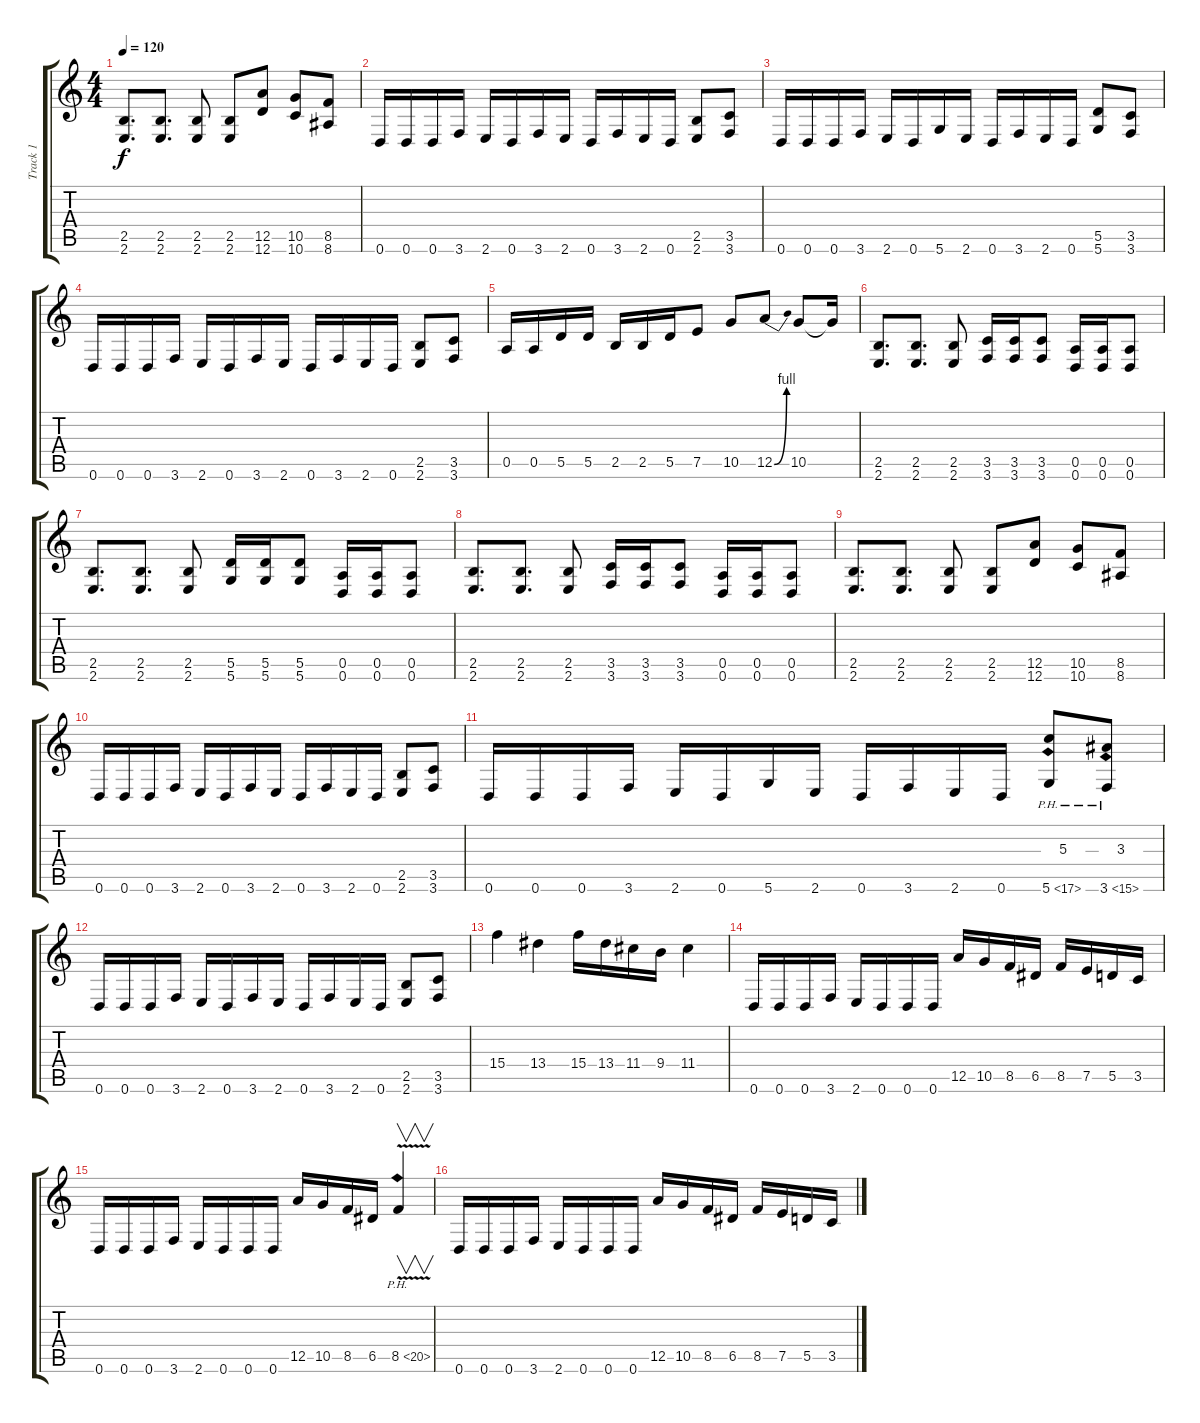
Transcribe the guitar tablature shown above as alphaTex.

\track ("Track 1" "Track 1") {instrument overdrivenguitar}
\staff {score tabs}
\tuning (E4 B3 G3 D3 A2 D2) {hide}
\ts (4 4)
\tempo 120
\clef g2
\ks c
(2.5 2.6).8{d dy f} (2.5 2.6).8{d} (2.5 2.6).8 (2.5 2.6).8 (12.5 12.6).8 (10.5 10.6).8 (8.5 8.6).8 |
0.6.16 0.6.16 0.6.16 3.6.16 2.6.16 0.6.16 3.6.16 2.6.16 0.6.16 3.6.16 2.6.16 0.6.16 (2.5 2.6).8 (3.5 3.6).8 |
0.6.16 0.6.16 0.6.16 3.6.16 2.6.16 0.6.16 5.6.16 2.6.16 0.6.16 3.6.16 2.6.16 0.6.16 (5.5 5.6).8 (3.5 3.6).8 |
0.6.16 0.6.16 0.6.16 3.6.16 2.6.16 0.6.16 3.6.16 2.6.16 0.6.16 3.6.16 2.6.16 0.6.16 (2.5 2.6).8 (3.5 3.6).8 |
0.5.16 0.5.16 5.5.16 5.5.16 2.5.16 2.5.16 5.5.16 7.5.8 10.5.8 12.5{be (bend 0 0 60 4)}.8 10.5.8 10.5{t}.16 |
(2.5 2.6).8{d} (2.5 2.6).8{d} (2.5 2.6).8 (3.5 3.6).16 (3.5 3.6).16 (3.5 3.6).8 (0.5 0.6).16 (0.5 0.6).16 (0.5 0.6).8 |
(2.5 2.6).8{d} (2.5 2.6).8{d} (2.5 2.6).8 (5.5 5.6).16 (5.5 5.6).16 (5.5 5.6).8 (0.5 0.6).16 (0.5 0.6).16 (0.5 0.6).8 |
(2.5 2.6).8{d} (2.5 2.6).8{d} (2.5 2.6).8 (3.5 3.6).16 (3.5 3.6).16 (3.5 3.6).8 (0.5 0.6).16 (0.5 0.6).16 (0.5 0.6).8 |
(2.5 2.6).8{d} (2.5 2.6).8{d} (2.5 2.6).8 (2.5 2.6).8 (12.5 12.6).8 (10.5 10.6).8 (8.5 8.6).8 |
0.6.16 0.6.16 0.6.16 3.6.16 2.6.16 0.6.16 3.6.16 2.6.16 0.6.16 3.6.16 2.6.16 0.6.16 (2.5 2.6).8 (3.5 3.6).8 |
0.6.16 0.6.16 0.6.16 3.6.16 2.6.16 0.6.16 5.6.16 2.6.16 0.6.16 3.6.16 2.6.16 0.6.16 (5.3 5.6{ph 12}).8 (3.3 3.6{ph 12}).8 |
0.6.16 0.6.16 0.6.16 3.6.16 2.6.16 0.6.16 3.6.16 2.6.16 0.6.16 3.6.16 2.6.16 0.6.16 (2.5 2.6).8 (3.5 3.6).8 |
15.4.4 13.4.4 15.4.16 13.4.16 11.4.16 9.4.16 11.4.4 |
0.6.16 0.6.16 0.6.16 3.6.16 2.6.16 0.6.16 0.6.16 0.6.16 12.5.16 10.5.16 8.5.16 6.5.16 8.5.16 7.5.16 5.5.16 3.5.16 |
0.6.16 0.6.16 0.6.16 3.6.16 2.6.16 0.6.16 0.6.16 0.6.16 12.5.16 10.5.16 8.5.16 6.5.16 8.5{ph 12 v}.4{v} |
0.6.16 0.6.16 0.6.16 3.6.16 2.6.16 0.6.16 0.6.16 0.6.16 12.5.16 10.5.16 8.5.16 6.5.16 8.5.16 7.5.16 5.5.16 3.5.16
